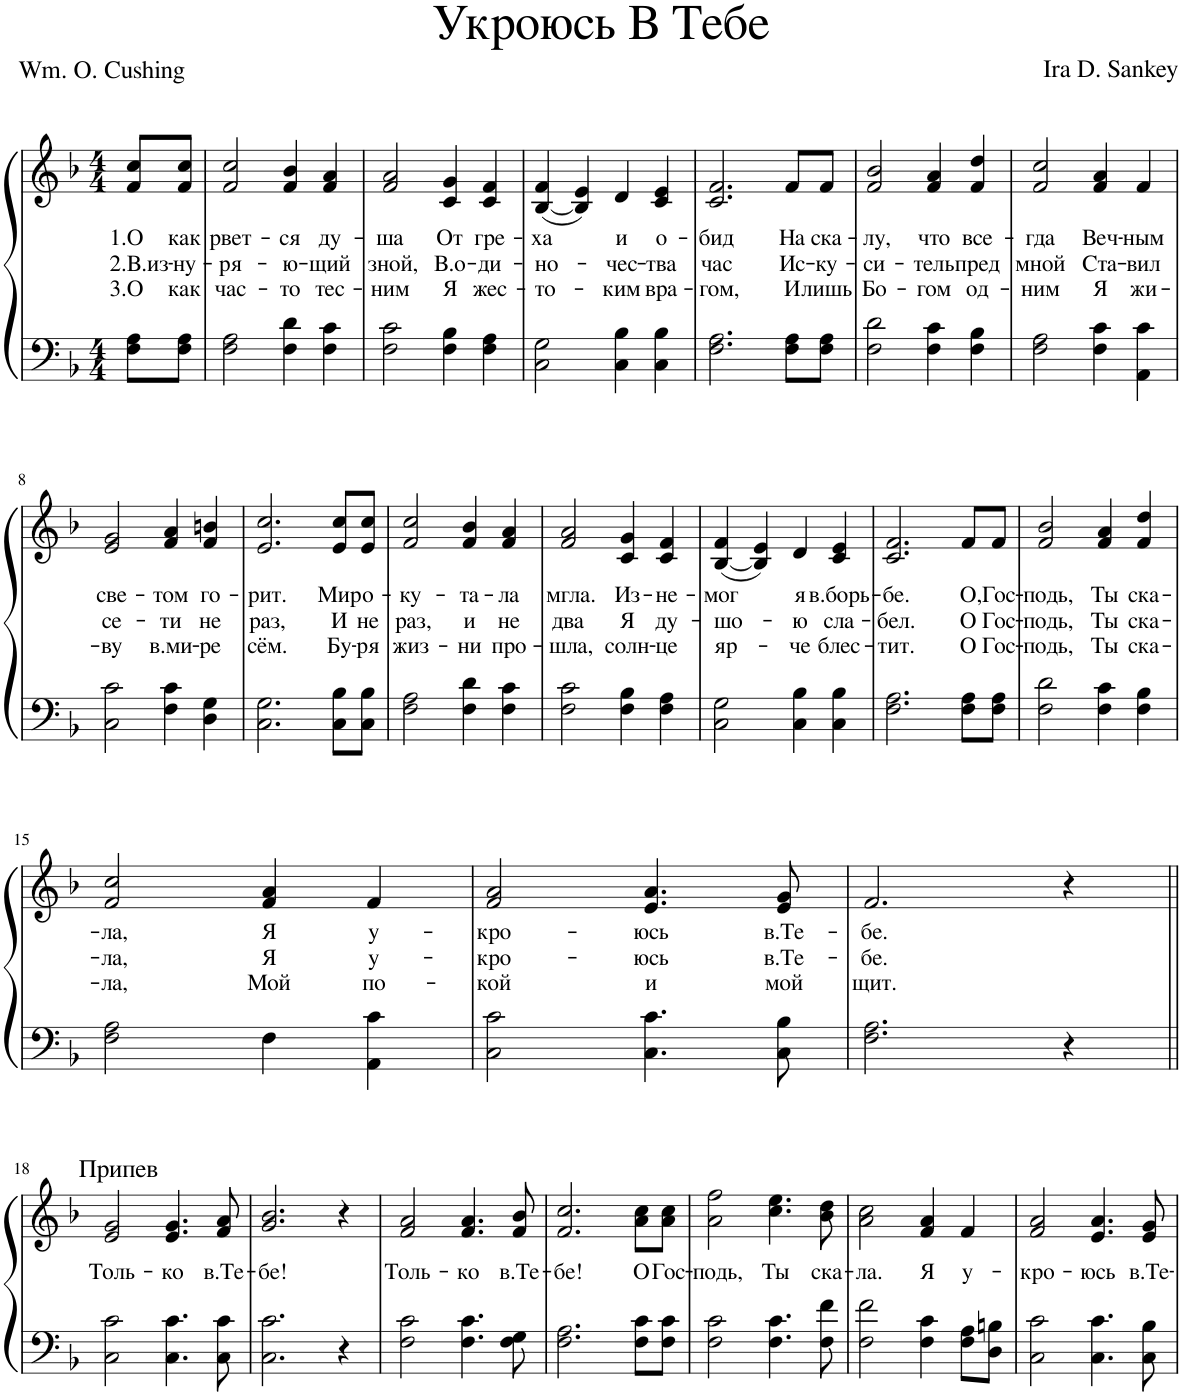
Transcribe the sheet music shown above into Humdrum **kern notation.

**kern	**kern	**text	**text	**text
*part1	*part1	*part1	*part1	*part1
*staff2	*staff1	*staff1	*staff1	*staff1
*I"Piano	*	*	*	*
*I'Pno.	*	*	*	*
*clefF4	*clefG2	*	*	*
*k[b-]	*k[b-]	*	*	*
*M4/4	*M4/4	*	*	*
=1	=1	=1	=1	=1
!	!	!LO:LY:b	!LO:LY:b	!LO:LY:b
8F\ 8A\L	8f/ 8cc/L	1.О	2.В.из-	3.О
!	!	!LO:LY:b	!LO:LY:b	!LO:LY:b
8F\ 8A\J	8f/ 8cc/J	как	-ну-	как
=2	=2	=2	=2	=2
!	!	!LO:LY:b	!LO:LY:b	!LO:LY:b
2F\ 2A\	2f/ 2cc/	рвет-	-ря-	час-
!	!	!LO:LY:b	!LO:LY:b	!LO:LY:b
4F\ 4d\	4f/ 4b-/	-ся	-ю-	-то
!	!	!LO:LY:b	!LO:LY:b	!LO:LY:b
4F\ 4c\	4f/ 4a/	ду-	-щий	тес-
=3	=3	=3	=3	=3
!	!	!LO:LY:b	!LO:LY:b	!LO:LY:b
2F\ 2c\	2f/ 2a/	-ша	зной,	-ним
!	!	!LO:LY:b	!LO:LY:b	!LO:LY:b
4F\ 4B-\	4c/ 4g/	От	В.о-	Я
!	!	!LO:LY:b	!LO:LY:b	!LO:LY:b
4F\ 4A\	4c/ 4f/	гре-	-ди-	жес-
=4	=4	=4	=4	=4
!	!	!LO:LY:b	!LO:LY:b	!LO:LY:b
2C\ 2G\	([4B-/ 4f/	-ха	-но-	-то-
.	4B-/] 4e/)	.	.	.
!	!	!LO:LY:b	!LO:LY:b	!LO:LY:b
4C\ 4B-\	4d/	и	-чес-	-ким
!	!	!LO:LY:b	!LO:LY:b	!LO:LY:b
4C\ 4B-\	4c/ 4e/	о-	-тва	вра-
=5	=5	=5	=5	=5
!	!	!LO:LY:b	!LO:LY:b	!LO:LY:b
2.F\ 2.A\	2.c/ 2.f/	-бид	час	-гом,
!	!	!LO:LY:b	!LO:LY:b	!LO:LY:b
8F\ 8A\L	8f/L	На	Ис-	И
!	!	!LO:LY:b	!LO:LY:b	!LO:LY:b
8F\ 8A\J	8f/J	ска-	-ку-	лишь
=6	=6	=6	=6	=6
!	!	!LO:LY:b	!LO:LY:b	!LO:LY:b
2F\ 2d\	2f/ 2b-/	-лу,	-си-	Бо-
!	!	!LO:LY:b	!LO:LY:b	!LO:LY:b
4F\ 4c\	4f/ 4a/	что	-тель	-гом
!	!	!LO:LY:b	!LO:LY:b	!LO:LY:b
4F\ 4B-\	4f/ 4dd/	все-	пред	од-
=7	=7	=7	=7	=7
!	!	!LO:LY:b	!LO:LY:b	!LO:LY:b
2F\ 2A\	2f/ 2cc/	-гда	мной	-ним
!	!	!LO:LY:b	!LO:LY:b	!LO:LY:b
4F\ 4c\	4f/ 4a/	Веч-	Ста-	Я
!	!	!LO:LY:b	!LO:LY:b	!LO:LY:b
4AA\ 4c\	4f/	-ным	-вил	жи-
!!LO:LB:g=z
=8	=8	=8	=8	=8
!	!	!LO:LY:b	!LO:LY:b	!LO:LY:b
2C\ 2c\	2e/ 2g/	све-	се-	-ву
!	!	!LO:LY:b	!LO:LY:b	!LO:LY:b
4F\ 4c\	4f/ 4a/	-том	-ти	в.ми-
!	!	!LO:LY:b	!LO:LY:b	!LO:LY:b
4D\ 4G\	4f/ 4bn/	го-	не	-ре
=9	=9	=9	=9	=9
!	!	!LO:LY:b	!LO:LY:b	!LO:LY:b
2.C\ 2.G\	2.e/ 2.cc/	-рит.	раз,	сём.
!	!	!LO:LY:b	!LO:LY:b	!LO:LY:b
8C\ 8B-\L	8e/ 8cc/L	Мир	И	Бу-
!	!	!LO:LY:b	!LO:LY:b	!LO:LY:b
8C\ 8B-\J	8e/ 8cc/J	о-	не	-ря
=10	=10	=10	=10	=10
!	!	!LO:LY:b	!LO:LY:b	!LO:LY:b
2F\ 2A\	2f/ 2cc/	-ку-	раз,	жиз-
!	!	!LO:LY:b	!LO:LY:b	!LO:LY:b
4F\ 4d\	4f/ 4b-/	-та-	и	-ни
!	!	!LO:LY:b	!LO:LY:b	!LO:LY:b
4F\ 4c\	4f/ 4a/	-ла	не	про-
=11	=11	=11	=11	=11
!	!	!LO:LY:b	!LO:LY:b	!LO:LY:b
2F\ 2c\	2f/ 2a/	мгла.	два	-шла,
!	!	!LO:LY:b	!LO:LY:b	!LO:LY:b
4F\ 4B-\	4c/ 4g/	Из-	Я	солн-
!	!	!LO:LY:b	!LO:LY:b	!LO:LY:b
4F\ 4A\	4c/ 4f/	-не-	ду-	-це
=12	=12	=12	=12	=12
!	!	!LO:LY:b	!LO:LY:b	!LO:LY:b
2C\ 2G\	([4B-/ 4f/	-мог	-шо-	яр-
.	4B-/] 4e/)	.	.	.
!	!	!LO:LY:b	!LO:LY:b	!LO:LY:b
4C\ 4B-\	4d/	я	-ю	-че
!	!	!LO:LY:b	!LO:LY:b	!LO:LY:b
4C\ 4B-\	4c/ 4e/	в.борь-	сла-	блес-
=13	=13	=13	=13	=13
!	!	!LO:LY:b	!LO:LY:b	!LO:LY:b
2.F\ 2.A\	2.c/ 2.f/	-бе.	-бел.	-тит.
!	!	!LO:LY:b	!LO:LY:b	!LO:LY:b
8F\ 8A\L	8f/L	О,	О	О
!	!	!LO:LY:b	!LO:LY:b	!LO:LY:b
8F\ 8A\J	8f/J	Гос-	Гос-	Гос-
=14	=14	=14	=14	=14
!	!	!LO:LY:b	!LO:LY:b	!LO:LY:b
2F\ 2d\	2f/ 2b-/	-подь,	-подь,	-подь,
!	!	!LO:LY:b	!LO:LY:b	!LO:LY:b
4F\ 4c\	4f/ 4a/	Ты	Ты	Ты
!	!	!LO:LY:b	!LO:LY:b	!LO:LY:b
4F\ 4B-\	4f/ 4dd/	ска-	ска-	ска-
!!LO:LB:g=z
=15	=15	=15	=15	=15
!	!	!LO:LY:b	!LO:LY:b	!LO:LY:b
2F\ 2A\	2f/ 2cc/	-ла,	-ла,	-ла,
!	!	!LO:LY:b	!LO:LY:b	!LO:LY:b
4F\	4f/ 4a/	Я	Я	Мой
!	!	!LO:LY:b	!LO:LY:b	!LO:LY:b
4AA\ 4c\	4f/	у-	у-	по-
=16	=16	=16	=16	=16
!	!	!LO:LY:b	!LO:LY:b	!LO:LY:b
2C\ 2c\	2f/ 2a/	-кро-	-кро-	-кой
!	!	!LO:LY:b	!LO:LY:b	!LO:LY:b
4.C\ 4.c\	4.e/ 4.a/	-юсь	-юсь	и
!	!	!LO:LY:b	!LO:LY:b	!LO:LY:b
8C\ 8B-\	8e/ 8g/	в.Те-	в.Те-	мой
=17	=17	=17	=17	=17
!	!	!LO:LY:b	!LO:LY:b	!LO:LY:b
2.F\ 2.A\	2.f/	-бе.	-бе.	щит.
4r	4r	.	.	.
!!LO:LB:g=z
=18||	=18||	=18||	=18||	=18||
!	!LO:TX:a:t=Припев	!	!	!
!	!	!LO:LY:b	!	!
2C\ 2c\	2e/ 2g/	Толь-	.	.
!	!	!LO:LY:b	!	!
4.C\ 4.c\	4.e/ 4.g/	-ко	.	.
!	!	!LO:LY:b	!	!
8C\ 8c\	8f/ 8a/	в.Те-	.	.
=19	=19	=19	=19	=19
!	!	!LO:LY:b	!	!
2.C\ 2.c\	2.g/ 2.b-/	-бе!	.	.
4r	4r	.	.	.
=20	=20	=20	=20	=20
!	!	!LO:LY:b	!	!
2F\ 2c\	2f/ 2a/	Толь-	.	.
!	!	!LO:LY:b	!	!
4.F\ 4.c\	4.f/ 4.a/	-ко	.	.
!	!	!LO:LY:b	!	!
8F\ 8G\	8f/ 8b-/	в.Те-	.	.
=21	=21	=21	=21	=21
!	!	!LO:LY:b	!	!
2.F\ 2.A\	2.f/ 2.cc/	-бе!	.	.
!	!	!LO:LY:b	!	!
8F\ 8c\L	8a\ 8cc\L	О	.	.
!	!	!LO:LY:b	!	!
8F\ 8c\J	8a\ 8cc\J	Гос-	.	.
=22	=22	=22	=22	=22
!	!	!LO:LY:b	!	!
2F\ 2c\	2a\ 2ff\	-подь,	.	.
!	!	!LO:LY:b	!	!
4.F\ 4.c\	4.cc\ 4.ee\	Ты	.	.
!	!	!LO:LY:b	!	!
8F\ 8f\	8b-\ 8dd\	ска-	.	.
=23	=23	=23	=23	=23
!	!	!LO:LY:b	!	!
2F\ 2f\	2a\ 2cc\	-ла.	.	.
!	!	!LO:LY:b	!	!
4F\ 4c\	4f/ 4a/	Я	.	.
!	!	!LO:LY:b	!	!
8F\ 8A\L	4f/	у-	.	.
8D\ 8Bn\J	.	.	.	.
=24	=24	=24	=24	=24
!	!	!LO:LY:b	!	!
2C\ 2c\	2f/ 2a/	-кро-	.	.
!	!	!LO:LY:b	!	!
4.C\ 4.c\	4.e/ 4.a/	-юсь	.	.
!	!	!LO:LY:b	!	!
8C\ 8B-\	8e/ 8g/	в.Те-	.	.
=	=	=	=	=
*-	*-	*-	*-	*-
